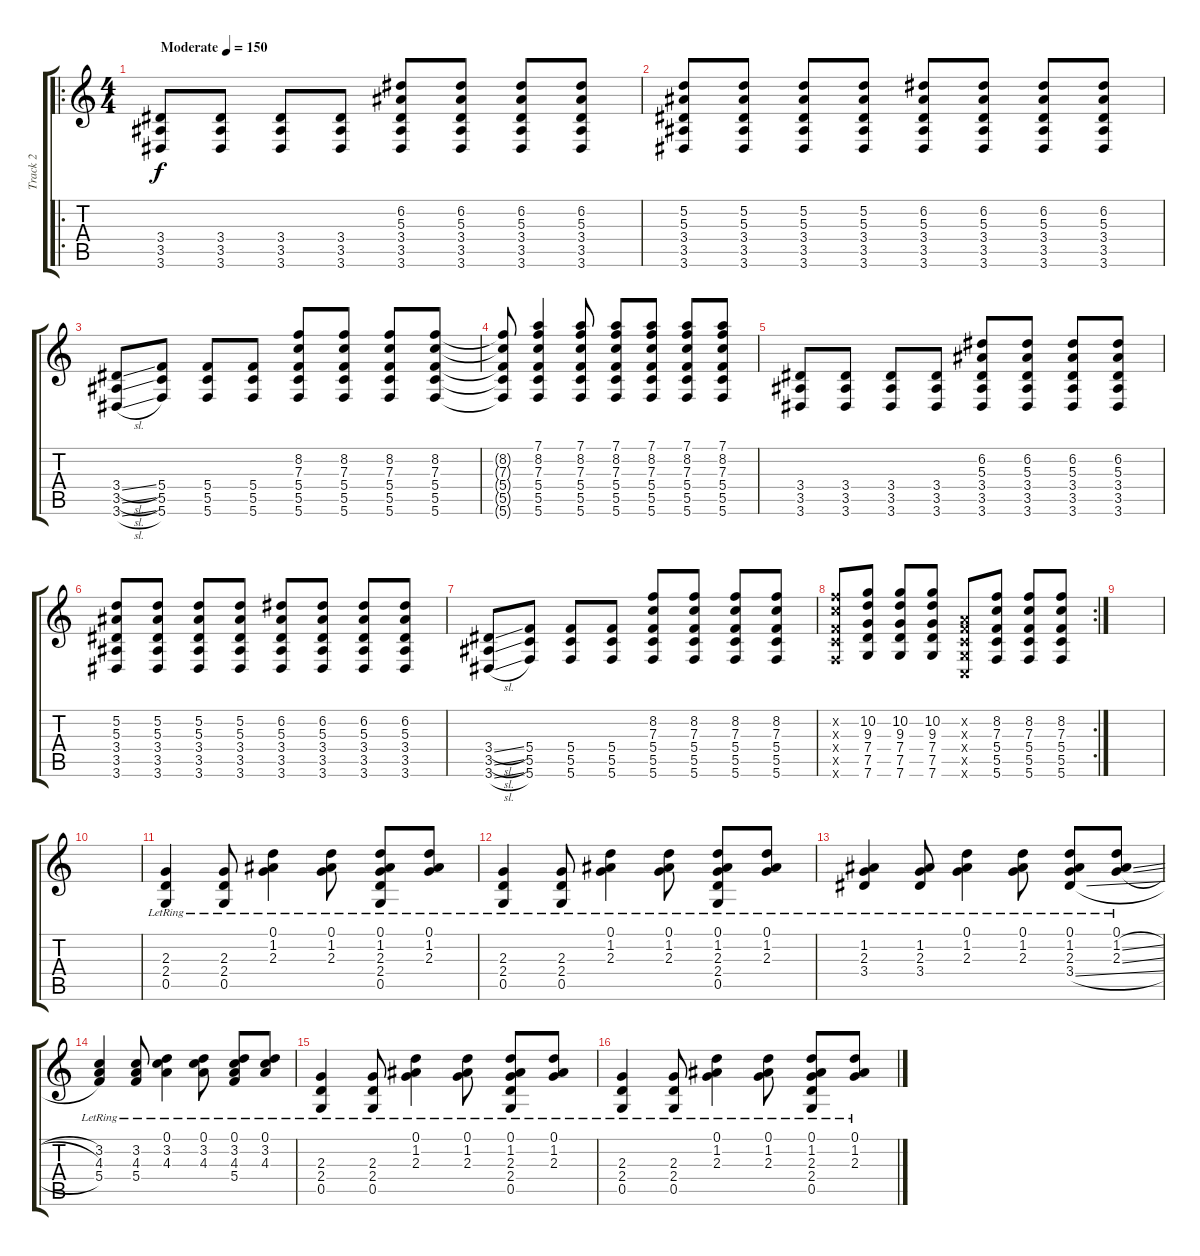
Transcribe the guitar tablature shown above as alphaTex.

\track ("Track 2" "Track 2") {instrument acousticguitarsteel}
\staff {score tabs}
\tuning (D4 A3 F3 C3 G2 C2) {hide}
\ro
\ts (4 4)
\tempo (150 "Moderate")
\clef g2
\ks c
(3.4 3.5 3.6).8{dy f instrument acousticguitarsteel} (3.4 3.5 3.6).8 (3.4 3.5 3.6).8 (3.4 3.5 3.6).8 (6.2 5.3 3.4 3.5 3.6).8 (6.2 5.3 3.4 3.5 3.6).8 (6.2 5.3 3.4 3.5 3.6).8 (6.2 5.3 3.4 3.5 3.6).8 |
(5.2 5.3 3.4 3.5 3.6).8 (5.2 5.3 3.4 3.5 3.6).8 (5.2 5.3 3.4 3.5 3.6).8 (5.2 5.3 3.4 3.5 3.6).8 (6.2 5.3 3.4 3.5 3.6).8 (6.2 5.3 3.4 3.5 3.6).8 (6.2 5.3 3.4 3.5 3.6).8 (6.2 5.3 3.4 3.5 3.6).8 |
(3.4{sl} 3.5{sl} 3.6{sl}).8 (5.4 5.5 5.6).8 (5.4 5.5 5.6).8 (5.4 5.5 5.6).8 (8.2 7.3 5.4 5.5 5.6).8 (8.2 7.3 5.4 5.5 5.6).8 (8.2 7.3 5.4 5.5 5.6).8 (8.2 7.3 5.4 5.5 5.6).8 |
(8.2{t} 7.3{t} 5.4{t} 5.5{t} 5.6{t}).8 (7.1 8.2 7.3 5.4 5.5 5.6).4 (7.1 8.2 7.3 5.4 5.5 5.6).8 (7.1 8.2 7.3 5.4 5.5 5.6).8 (7.1 8.2 7.3 5.4 5.5 5.6).8 (7.1 8.2 7.3 5.4 5.5 5.6).8 (7.1 8.2 7.3 5.4 5.5 5.6).8 |
(3.4 3.5 3.6).8 (3.4 3.5 3.6).8 (3.4 3.5 3.6).8 (3.4 3.5 3.6).8 (6.2 5.3 3.4 3.5 3.6).8 (6.2 5.3 3.4 3.5 3.6).8 (6.2 5.3 3.4 3.5 3.6).8 (6.2 5.3 3.4 3.5 3.6).8 |
(5.2 5.3 3.4 3.5 3.6).8 (5.2 5.3 3.4 3.5 3.6).8 (5.2 5.3 3.4 3.5 3.6).8 (5.2 5.3 3.4 3.5 3.6).8 (6.2 5.3 3.4 3.5 3.6).8 (6.2 5.3 3.4 3.5 3.6).8 (6.2 5.3 3.4 3.5 3.6).8 (6.2 5.3 3.4 3.5 3.6).8 |
(3.4{sl} 3.5{sl} 3.6{sl}).8 (5.4 5.5 5.6).8 (5.4 5.5 5.6).8 (5.4 5.5 5.6).8 (8.2 7.3 5.4 5.5 5.6).8 (8.2 7.3 5.4 5.5 5.6).8 (8.2 7.3 5.4 5.5 5.6).8 (8.2 7.3 5.4 5.5 5.6).8 |
\rc 2
(8.2{x} 7.3{x} 5.4{x} 5.5{x} 5.6{x}).8 (10.2 9.3 7.4 7.5 7.6).8 (10.2 9.3 7.4 7.5 7.6).8 (10.2 9.3 7.4 7.5 7.6).8 (0.2{x} 0.3{x} 0.4{x} 0.5{x} 0.6{x}).8 (8.2 7.3 5.4 5.5 5.6).8 (8.2 7.3 5.4 5.5 5.6).8 (8.2 7.3 5.4 5.5 5.6).8 |
|
|
(2.3{lr} 2.4{lr} 0.5{lr}).4 (2.3{lr} 2.4{lr} 0.5{lr}).8 (0.1{lr} 1.2{lr} 2.3{lr}).4 (0.1{lr} 1.2{lr} 2.3{lr}).8 (0.1{lr} 1.2{lr} 2.3{lr} 2.4 0.5).8 (0.1{lr} 1.2{lr} 2.3{lr}).8 |
(2.3{lr} 2.4{lr} 0.5{lr}).4 (2.3{lr} 2.4{lr} 0.5{lr}).8 (0.1{lr} 1.2{lr} 2.3{lr}).4 (0.1{lr} 1.2{lr} 2.3{lr}).8 (0.1{lr} 1.2{lr} 2.3{lr} 2.4 0.5).8 (0.1{lr} 1.2{lr} 2.3{lr}).8 |
(1.2 2.3{lr} 3.4{lr}).4 (1.2 2.3{lr} 3.4{lr}).8 (0.1{lr} 1.2{lr} 2.3{lr}).4 (0.1{lr} 1.2{lr} 2.3{lr}).8 (0.1{lr} 1.2{lr} 2.3{lr} 3.4{sl}).8 (0.1{lr} 1.2{sl lr} 2.3{sl lr}).8 |
(3.2 4.3{lr} 5.4{lr}).4 (3.2 4.3{lr} 5.4{lr}).8 (0.1{lr} 3.2{lr} 4.3{lr}).4 (0.1{lr} 3.2{lr} 4.3{lr}).8 (0.1{lr} 3.2{lr} 4.3{lr} 5.4).8 (0.1{lr} 3.2{lr} 4.3{lr}).8 |
(2.3{lr} 2.4{lr} 0.5{lr}).4 (2.3{lr} 2.4{lr} 0.5{lr}).8 (0.1{lr} 1.2{lr} 2.3{lr}).4 (0.1{lr} 1.2{lr} 2.3{lr}).8 (0.1{lr} 1.2{lr} 2.3{lr} 2.4 0.5).8 (0.1{lr} 1.2{lr} 2.3{lr}).8 |
(2.3{lr} 2.4{lr} 0.5{lr}).4 (2.3{lr} 2.4{lr} 0.5{lr}).8 (0.1{lr} 1.2{lr} 2.3{lr}).4 (0.1{lr} 1.2{lr} 2.3{lr}).8 (0.1{lr} 1.2{lr} 2.3{lr} 2.4 0.5).8 (0.1{lr} 1.2{lr} 2.3{lr}).8
